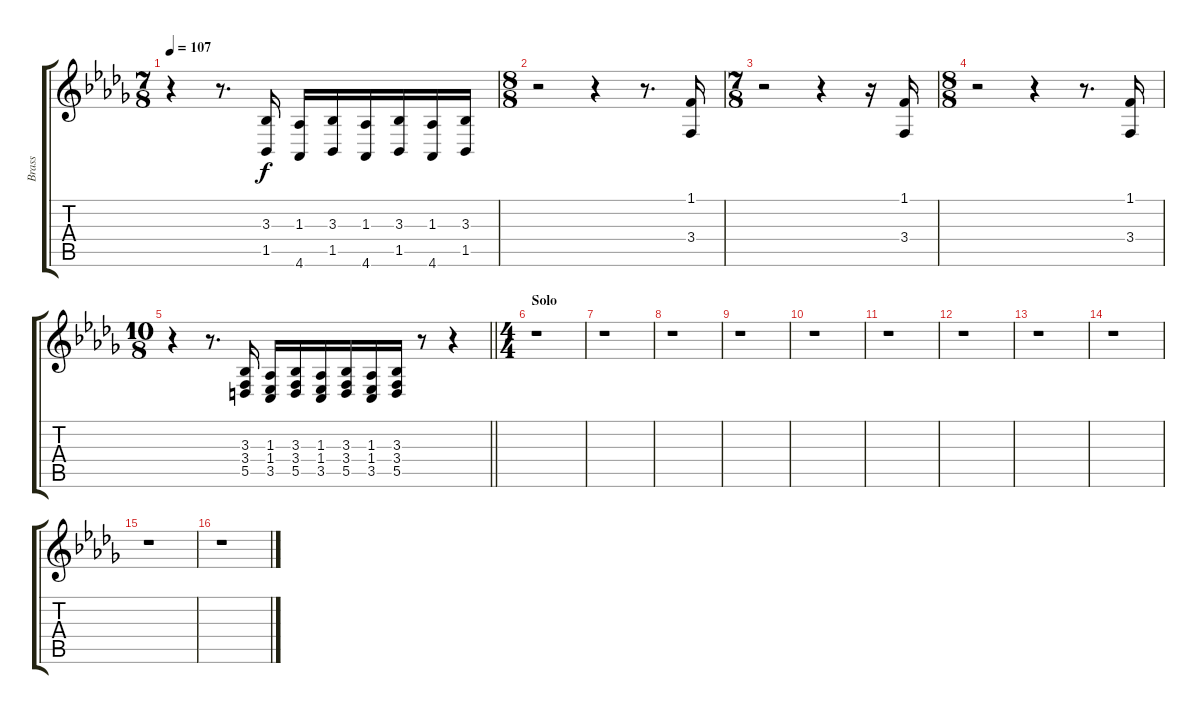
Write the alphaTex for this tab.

\track ("Brass" "Brass") {instrument brasssection}
\staff {score tabs}
\tuning (E4 B3 G3 D3 A2 E2) {hide}
\ts (7 8)
\tempo 107
\clef g2
\ks bbminor
r.4{dy f} r.8{d} (3.3 1.5).16 (1.3 4.6).16 (3.3 1.5).16 (1.3 4.6).16 (3.3 1.5).16 (1.3 4.6).16 (3.3 1.5).16 |
\ts (8 8)
r.2 r.4 r.8{d} (1.1 3.4).16 |
\ts (7 8)
r.2 r.4 r.16 (1.1 3.4).16 |
\ts (8 8)
r.2 r.4 r.8{d} (1.1 3.4).16 |
\ts (10 8)
\barLineRight lightlight
r.4 r.8{d} (3.3 3.4 5.5).16 (1.3 1.4 3.5).16 (3.3 3.4 5.5).16 (1.3 1.4 3.5).16 (3.3 3.4 5.5).16 (1.3 1.4 3.5).16 (3.3 3.4 5.5).16 r.8 r.4 |
\ts (4 4)
\section ("" "Solo")
r.1 |
r.1 |
r.1 |
r.1 |
r.1 |
r.1 |
r.1 |
r.1 |
r.1 |
r.1 |
r.1
